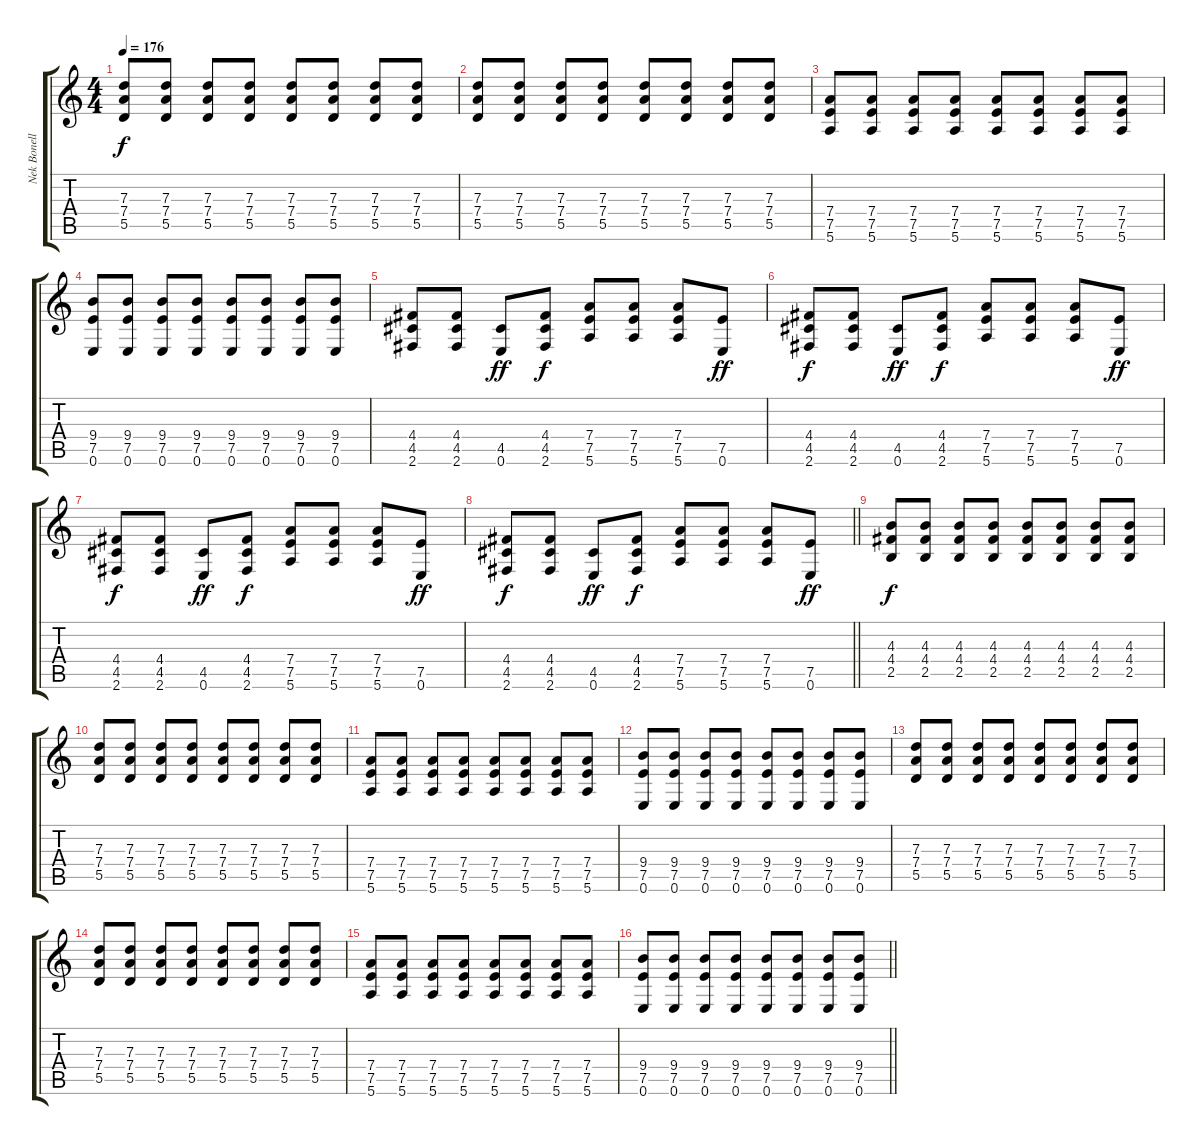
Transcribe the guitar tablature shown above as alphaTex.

\track ("Nek Bonelli" "Nek Bonell") {instrument distortionguitar}
\staff {score tabs}
\tuning (E4 B3 G3 D3 A2 E2) {hide}
\ts (4 4)
\tempo 176
\clef g2
\ks c
(7.3 7.4 5.5).8{dy f} (7.3 7.4 5.5).8 (7.3 7.4 5.5).8 (7.3 7.4 5.5).8 (7.3 7.4 5.5).8 (7.3 7.4 5.5).8 (7.3 7.4 5.5).8 (7.3 7.4 5.5).8 |
(7.3 7.4 5.5).8 (7.3 7.4 5.5).8 (7.3 7.4 5.5).8 (7.3 7.4 5.5).8 (7.3 7.4 5.5).8 (7.3 7.4 5.5).8 (7.3 7.4 5.5).8 (7.3 7.4 5.5).8 |
(7.4 7.5 5.6).8 (7.4 7.5 5.6).8 (7.4 7.5 5.6).8 (7.4 7.5 5.6).8 (7.4 7.5 5.6).8 (7.4 7.5 5.6).8 (7.4 7.5 5.6).8 (7.4 7.5 5.6).8 |
(9.4 7.5 0.6).8 (9.4 7.5 0.6).8 (9.4 7.5 0.6).8 (9.4 7.5 0.6).8 (9.4 7.5 0.6).8 (9.4 7.5 0.6).8 (9.4 7.5 0.6).8 (9.4 7.5 0.6).8 |
(4.4 4.5 2.6).8 (4.4 4.5 2.6).8 (4.5 0.6).8{dy ff} (4.4 4.5 2.6).8{dy f} (7.4 7.5 5.6).8 (7.4 7.5 5.6).8 (7.4 7.5 5.6).8 (7.5 0.6).8{dy ff} |
(4.4 4.5 2.6).8{dy f} (4.4 4.5 2.6).8 (4.5 0.6).8{dy ff} (4.4 4.5 2.6).8{dy f} (7.4 7.5 5.6).8 (7.4 7.5 5.6).8 (7.4 7.5 5.6).8 (7.5 0.6).8{dy ff} |
(4.4 4.5 2.6).8{dy f} (4.4 4.5 2.6).8 (4.5 0.6).8{dy ff} (4.4 4.5 2.6).8{dy f} (7.4 7.5 5.6).8 (7.4 7.5 5.6).8 (7.4 7.5 5.6).8 (7.5 0.6).8{dy ff} |
\barLineRight lightlight
(4.4 4.5 2.6).8{dy f} (4.4 4.5 2.6).8 (4.5 0.6).8{dy ff} (4.4 4.5 2.6).8{dy f} (7.4 7.5 5.6).8 (7.4 7.5 5.6).8 (7.4 7.5 5.6).8 (7.5 0.6).8{dy ff} |
(4.3 4.4 2.5).8{dy f} (4.3 4.4 2.5).8 (4.3 4.4 2.5).8 (4.3 4.4 2.5).8 (4.3 4.4 2.5).8 (4.3 4.4 2.5).8 (4.3 4.4 2.5).8 (4.3 4.4 2.5).8 |
(7.3 7.4 5.5).8 (7.3 7.4 5.5).8 (7.3 7.4 5.5).8 (7.3 7.4 5.5).8 (7.3 7.4 5.5).8 (7.3 7.4 5.5).8 (7.3 7.4 5.5).8 (7.3 7.4 5.5).8 |
(7.4 7.5 5.6).8 (7.4 7.5 5.6).8 (7.4 7.5 5.6).8 (7.4 7.5 5.6).8 (7.4 7.5 5.6).8 (7.4 7.5 5.6).8 (7.4 7.5 5.6).8 (7.4 7.5 5.6).8 |
(9.4 7.5 0.6).8 (9.4 7.5 0.6).8 (9.4 7.5 0.6).8 (9.4 7.5 0.6).8 (9.4 7.5 0.6).8 (9.4 7.5 0.6).8 (9.4 7.5 0.6).8 (9.4 7.5 0.6).8 |
(7.3 7.4 5.5).8 (7.3 7.4 5.5).8 (7.3 7.4 5.5).8 (7.3 7.4 5.5).8 (7.3 7.4 5.5).8 (7.3 7.4 5.5).8 (7.3 7.4 5.5).8 (7.3 7.4 5.5).8 |
(7.3 7.4 5.5).8 (7.3 7.4 5.5).8 (7.3 7.4 5.5).8 (7.3 7.4 5.5).8 (7.3 7.4 5.5).8 (7.3 7.4 5.5).8 (7.3 7.4 5.5).8 (7.3 7.4 5.5).8 |
(7.4 7.5 5.6).8 (7.4 7.5 5.6).8 (7.4 7.5 5.6).8 (7.4 7.5 5.6).8 (7.4 7.5 5.6).8 (7.4 7.5 5.6).8 (7.4 7.5 5.6).8 (7.4 7.5 5.6).8 |
\barLineRight lightlight
(9.4 7.5 0.6).8 (9.4 7.5 0.6).8 (9.4 7.5 0.6).8 (9.4 7.5 0.6).8 (9.4 7.5 0.6).8 (9.4 7.5 0.6).8 (9.4 7.5 0.6).8 (9.4 7.5 0.6).8
